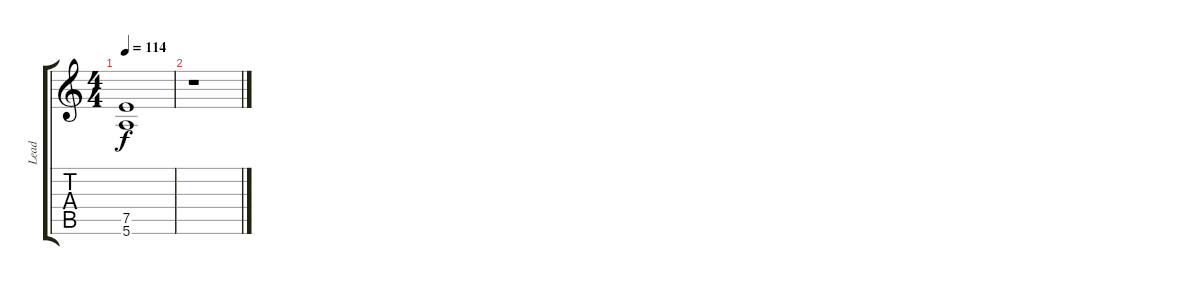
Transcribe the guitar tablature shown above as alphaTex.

\track ("Lead" "Lead") {instrument overdrivenguitar}
\staff {score tabs}
\tuning (E4 B3 G3 D3 A2 E2) {hide}
\ts (4 4)
\tempo 114
\clef g2
\ks c
(7.5{t} 5.6{t}).1{dy f} |
r.1
